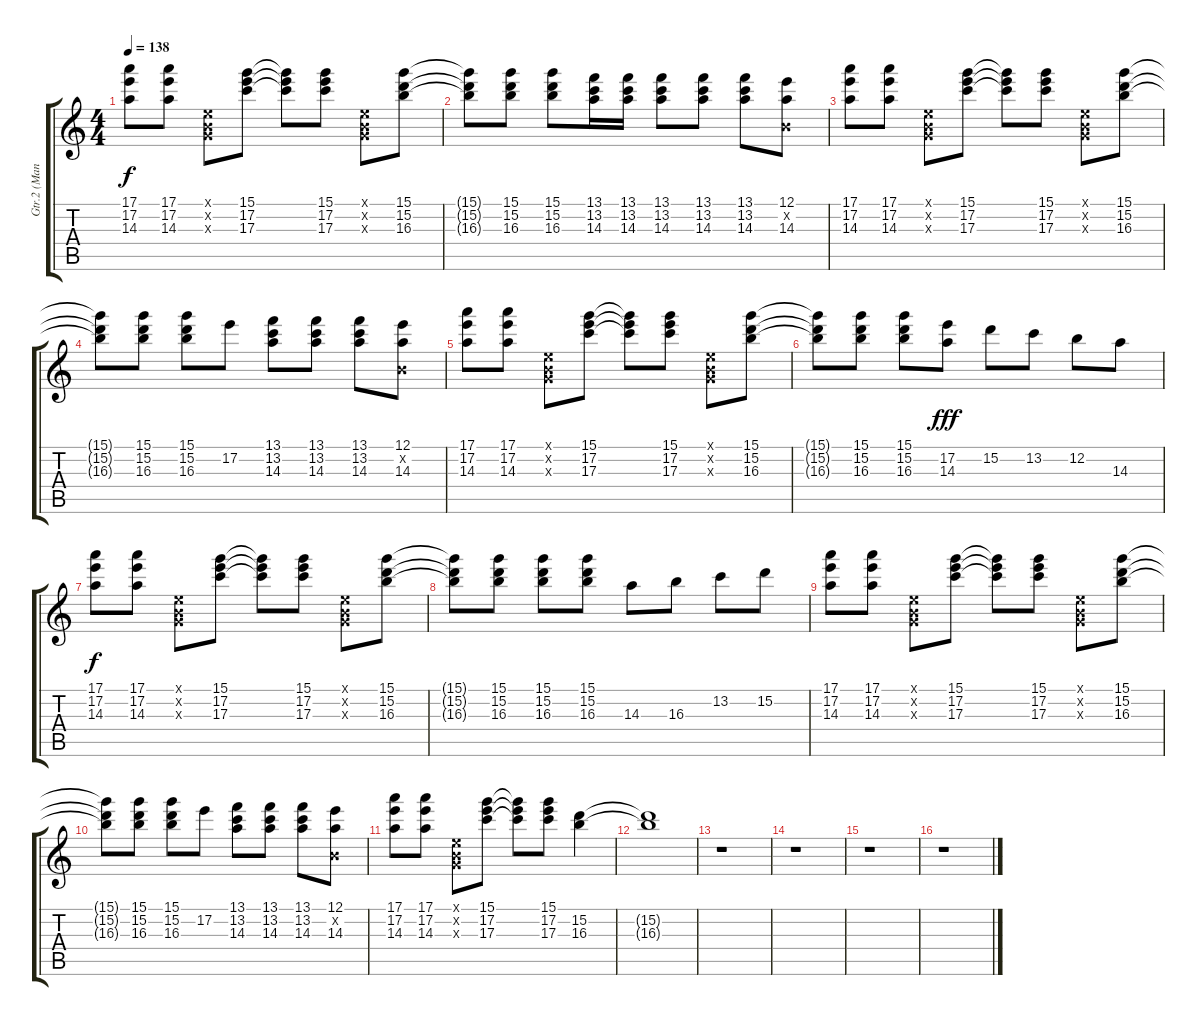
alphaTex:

\track ("Gtr.2 (Mandolin arr. for gtr.)" "Gtr.2 (Man") {instrument acousticguitarnylon}
\staff {score tabs}
\tuning (E4 B3 G3 D3 A2 E2) {hide}
\ts (4 4)
\tempo 138
\clef g2
\ks aminor
(17.1 17.2 14.3).8{dy f} (17.1 17.2 14.3).8 (0.1{x} 0.2{x} 0.3{x}).8 (15.1 17.2 17.3).8 (15.1{t} 17.2{t} 17.3{t}).8 (15.1 17.2 17.3).8 (0.1{x} 0.2{x} 0.3{x}).8 (15.1 15.2 16.3).8 |
(15.1{t} 15.2{t} 16.3{t}).8 (15.1 15.2 16.3).8 (15.1 15.2 16.3).8 (13.1 13.2 14.3).16 (13.1 13.2 14.3).16 (13.1 13.2 14.3).8 (13.1 13.2 14.3).8 (13.1 13.2 14.3).8 (12.1 0.2{x} 14.3).8 |
(17.1 17.2 14.3).8 (17.1 17.2 14.3).8 (0.1{x} 0.2{x} 0.3{x}).8 (15.1 17.2 17.3).8 (15.1{t} 17.2{t} 17.3{t}).8 (15.1 17.2 17.3).8 (0.1{x} 0.2{x} 0.3{x}).8 (15.1 15.2 16.3).8 |
(15.1{t} 15.2{t} 16.3{t}).8 (15.1 15.2 16.3).8 (15.1 15.2 16.3).8 17.2.8 (13.1 13.2 14.3).8 (13.1 13.2 14.3).8 (13.1 13.2 14.3).8 (12.1 0.2{x} 14.3).8 |
(17.1 17.2 14.3).8 (17.1 17.2 14.3).8 (0.1{x} 0.2{x} 0.3{x}).8 (15.1 17.2 17.3).8 (15.1{t} 17.2{t} 17.3{t}).8 (15.1 17.2 17.3).8 (0.1{x} 0.2{x} 0.3{x}).8 (15.1 15.2 16.3).8 |
(15.1{t} 15.2{t} 16.3{t}).8 (15.1 15.2 16.3).8 (15.1 15.2 16.3).8 (17.2 14.3).8{dy fff} 15.2.8 13.2.8 12.2.8 14.3.8 |
(17.1 17.2 14.3).8{dy f} (17.1 17.2 14.3).8 (0.1{x} 0.2{x} 0.3{x}).8 (15.1 17.2 17.3).8 (15.1{t} 17.2{t} 17.3{t}).8 (15.1 17.2 17.3).8 (0.1{x} 0.2{x} 0.3{x}).8 (15.1 15.2 16.3).8 |
(15.1{t} 15.2{t} 16.3{t}).8 (15.1 15.2 16.3).8 (15.1 15.2 16.3).8 (15.1 15.2 16.3).8 14.3.8 16.3.8 13.2.8 15.2.8 |
(17.1 17.2 14.3).8 (17.1 17.2 14.3).8 (0.1{x} 0.2{x} 0.3{x}).8 (15.1 17.2 17.3).8 (15.1{t} 17.2{t} 17.3{t}).8 (15.1 17.2 17.3).8 (0.1{x} 0.2{x} 0.3{x}).8 (15.1 15.2 16.3).8 |
(15.1{t} 15.2{t} 16.3{t}).8 (15.1 15.2 16.3).8 (15.1 15.2 16.3).8 17.2.8 (13.1 13.2 14.3).8 (13.1 13.2 14.3).8 (13.1 13.2 14.3).8 (12.1 0.2{x} 14.3).8 |
(17.1 17.2 14.3).8 (17.1 17.2 14.3).8 (0.1{x} 0.2{x} 0.3{x}).8 (15.1 17.2 17.3).8 (15.1{t} 17.2{t} 17.3{t}).8 (15.1 17.2 17.3).8 (15.2 16.3).4 |
(15.2{t} 16.3{t}).1 |
r.1 |
r.1 |
r.1 |
r.1
